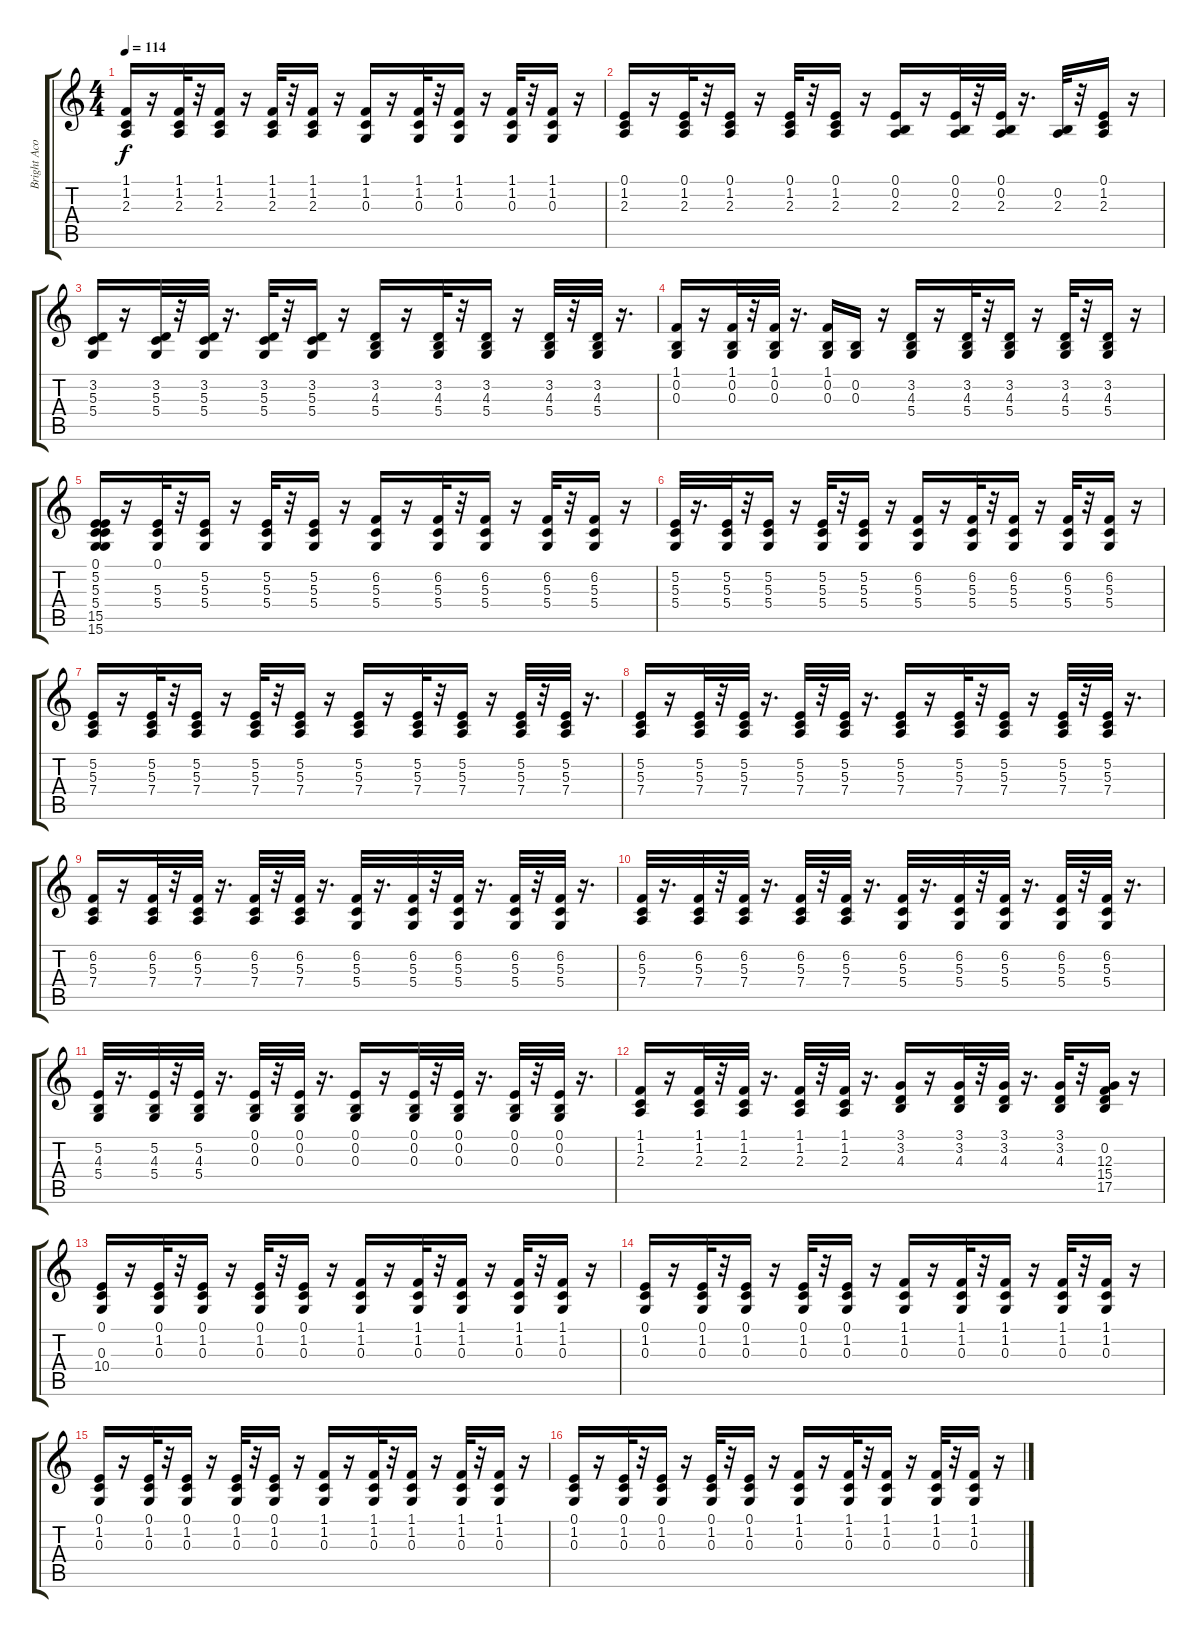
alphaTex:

\track ("Bright Acoustic Piano" "Bright Aco") {instrument brightacousticpiano}
\staff {score tabs}
\tuning (E4 B3 G3 D3 A2 E2) {hide}
\ts (4 4)
\tempo 114
\clef g2
\ks c
(1.1 1.2 2.3).16{dy f} r.16 (1.1 1.2 2.3).32 r.32 (1.1 1.2 2.3).16 r.16 (1.1 1.2 2.3).32 r.32 (1.1 1.2 2.3).16 r.16 (1.1 1.2 0.3).16 r.16 (1.1 1.2 0.3).32 r.32 (1.1 1.2 0.3).16 r.16 (1.1 1.2 0.3).32 r.32 (1.1 1.2 0.3).16 r.16 |
(0.1 1.2 2.3).16 r.16 (0.1 1.2 2.3).32 r.32 (0.1 1.2 2.3).16 r.16 (0.1 1.2 2.3).32 r.32 (0.1 1.2 2.3).16 r.16 (0.1 0.2 2.3).16 r.16 (0.1 0.2 2.3).32 r.32 (0.1 0.2 2.3).32 r.16{d} (0.2 2.3).32 r.32 (0.1 1.2 2.3).16 r.16 |
(3.2 5.3 5.4).16 r.16 (3.2 5.3 5.4).32 r.32 (3.2 5.3 5.4).32 r.16{d} (3.2 5.3 5.4).32 r.32 (3.2 5.3 5.4).16 r.16 (3.2 4.3 5.4).16 r.16 (3.2 4.3 5.4).32 r.32 (3.2 4.3 5.4).16 r.16 (3.2 4.3 5.4).32 r.32 (3.2 4.3 5.4).32 r.16{d} |
(1.1 0.2 0.3).16 r.16 (1.1 0.2 0.3).32 r.32 (1.1 0.2 0.3).32 r.16{d} (1.1 0.2 0.3).16 (0.2 0.3).16 r.16 (3.2 4.3 5.4).16 r.16 (3.2 4.3 5.4).32 r.32 (3.2 4.3 5.4).16 r.16 (3.2 4.3 5.4).32 r.32 (3.2 4.3 5.4).16 r.16 |
(0.1 5.2 5.3 5.4 15.5 15.6).16 r.16 (0.1 5.3 5.4).32 r.32 (5.2 5.3 5.4).16 r.16 (5.2 5.3 5.4).32 r.32 (5.2 5.3 5.4).16 r.16 (6.2 5.3 5.4).16 r.16 (6.2 5.3 5.4).32 r.32 (6.2 5.3 5.4).16 r.16 (6.2 5.3 5.4).32 r.32 (6.2 5.3 5.4).16 r.16 |
(5.2 5.3 5.4).32 r.16{d} (5.2 5.3 5.4).32 r.32 (5.2 5.3 5.4).16 r.16 (5.2 5.3 5.4).32 r.32 (5.2 5.3 5.4).16 r.16 (6.2 5.3 5.4).16 r.16 (6.2 5.3 5.4).32 r.32 (6.2 5.3 5.4).16 r.16 (6.2 5.3 5.4).32 r.32 (6.2 5.3 5.4).16 r.16 |
(5.2 5.3 7.4).16 r.16 (5.2 5.3 7.4).32 r.32 (5.2 5.3 7.4).16 r.16 (5.2 5.3 7.4).32 r.32 (5.2 5.3 7.4).16 r.16 (5.2 5.3 7.4).16 r.16 (5.2 5.3 7.4).32 r.32 (5.2 5.3 7.4).16 r.16 (5.2 5.3 7.4).32 r.32 (5.2 5.3 7.4).32 r.16{d} |
(5.2 5.3 7.4).16 r.16 (5.2 5.3 7.4).32 r.32 (5.2 5.3 7.4).32 r.16{d} (5.2 5.3 7.4).32 r.32 (5.2 5.3 7.4).32 r.16{d} (5.2 5.3 7.4).16 r.16 (5.2 5.3 7.4).32 r.32 (5.2 5.3 7.4).16 r.16 (5.2 5.3 7.4).32 r.32 (5.2 5.3 7.4).32 r.16{d} |
(6.2 5.3 7.4).16 r.16 (6.2 5.3 7.4).32 r.32 (6.2 5.3 7.4).32 r.16{d} (6.2 5.3 7.4).32 r.32 (6.2 5.3 7.4).32 r.16{d} (6.2 5.3 5.4).32 r.16{d} (6.2 5.3 5.4).32 r.32 (6.2 5.3 5.4).32 r.16{d} (6.2 5.3 5.4).32 r.32 (6.2 5.3 5.4).32 r.16{d} |
(6.2 5.3 7.4).32 r.16{d} (6.2 5.3 7.4).32 r.32 (6.2 5.3 7.4).32 r.16{d} (6.2 5.3 7.4).32 r.32 (6.2 5.3 7.4).32 r.16{d} (6.2 5.3 5.4).32 r.16{d} (6.2 5.3 5.4).32 r.32 (6.2 5.3 5.4).32 r.16{d} (6.2 5.3 5.4).32 r.32 (6.2 5.3 5.4).32 r.16{d} |
(5.2 4.3 5.4).32 r.16{d} (5.2 4.3 5.4).32 r.32 (5.2 4.3 5.4).32 r.16{d} (0.1 0.2 0.3).32 r.32 (0.1 0.2 0.3).32 r.16{d} (0.1 0.2 0.3).16 r.16 (0.1 0.2 0.3).32 r.32 (0.1 0.2 0.3).32 r.16{d} (0.1 0.2 0.3).32 r.32 (0.1 0.2 0.3).32 r.16{d} |
(1.1 1.2 2.3).16 r.16 (1.1 1.2 2.3).32 r.32 (1.1 1.2 2.3).32 r.16{d} (1.1 1.2 2.3).32 r.32 (1.1 1.2 2.3).32 r.16{d} (3.1 3.2 4.3).16 r.16 (3.1 3.2 4.3).32 r.32 (3.1 3.2 4.3).32 r.16{d} (3.1 3.2 4.3).32 r.32 (0.2 12.3 15.4 17.5).16 r.16 |
(0.1 0.3 10.4).16 r.16 (0.1 1.2 0.3).32 r.32 (0.1 1.2 0.3).16 r.16 (0.1 1.2 0.3).32 r.32 (0.1 1.2 0.3).16 r.16 (1.1 1.2 0.3).16 r.16 (1.1 1.2 0.3).32 r.32 (1.1 1.2 0.3).16 r.16 (1.1 1.2 0.3).32 r.32 (1.1 1.2 0.3).16 r.16 |
(0.1 1.2 0.3).16 r.16 (0.1 1.2 0.3).32 r.32 (0.1 1.2 0.3).16 r.16 (0.1 1.2 0.3).32 r.32 (0.1 1.2 0.3).16 r.16 (1.1 1.2 0.3).16 r.16 (1.1 1.2 0.3).32 r.32 (1.1 1.2 0.3).16 r.16 (1.1 1.2 0.3).32 r.32 (1.1 1.2 0.3).16 r.16 |
(0.1 1.2 0.3).16 r.16 (0.1 1.2 0.3).32 r.32 (0.1 1.2 0.3).16 r.16 (0.1 1.2 0.3).32 r.32 (0.1 1.2 0.3).16 r.16 (1.1 1.2 0.3).16 r.16 (1.1 1.2 0.3).32 r.32 (1.1 1.2 0.3).16 r.16 (1.1 1.2 0.3).32 r.32 (1.1 1.2 0.3).16 r.16 |
(0.1 1.2 0.3).16 r.16 (0.1 1.2 0.3).32 r.32 (0.1 1.2 0.3).16 r.16 (0.1 1.2 0.3).32 r.32 (0.1 1.2 0.3).16 r.16 (1.1 1.2 0.3).16 r.16 (1.1 1.2 0.3).32 r.32 (1.1 1.2 0.3).16 r.16 (1.1 1.2 0.3).32 r.32 (1.1 1.2 0.3).16 r.16
